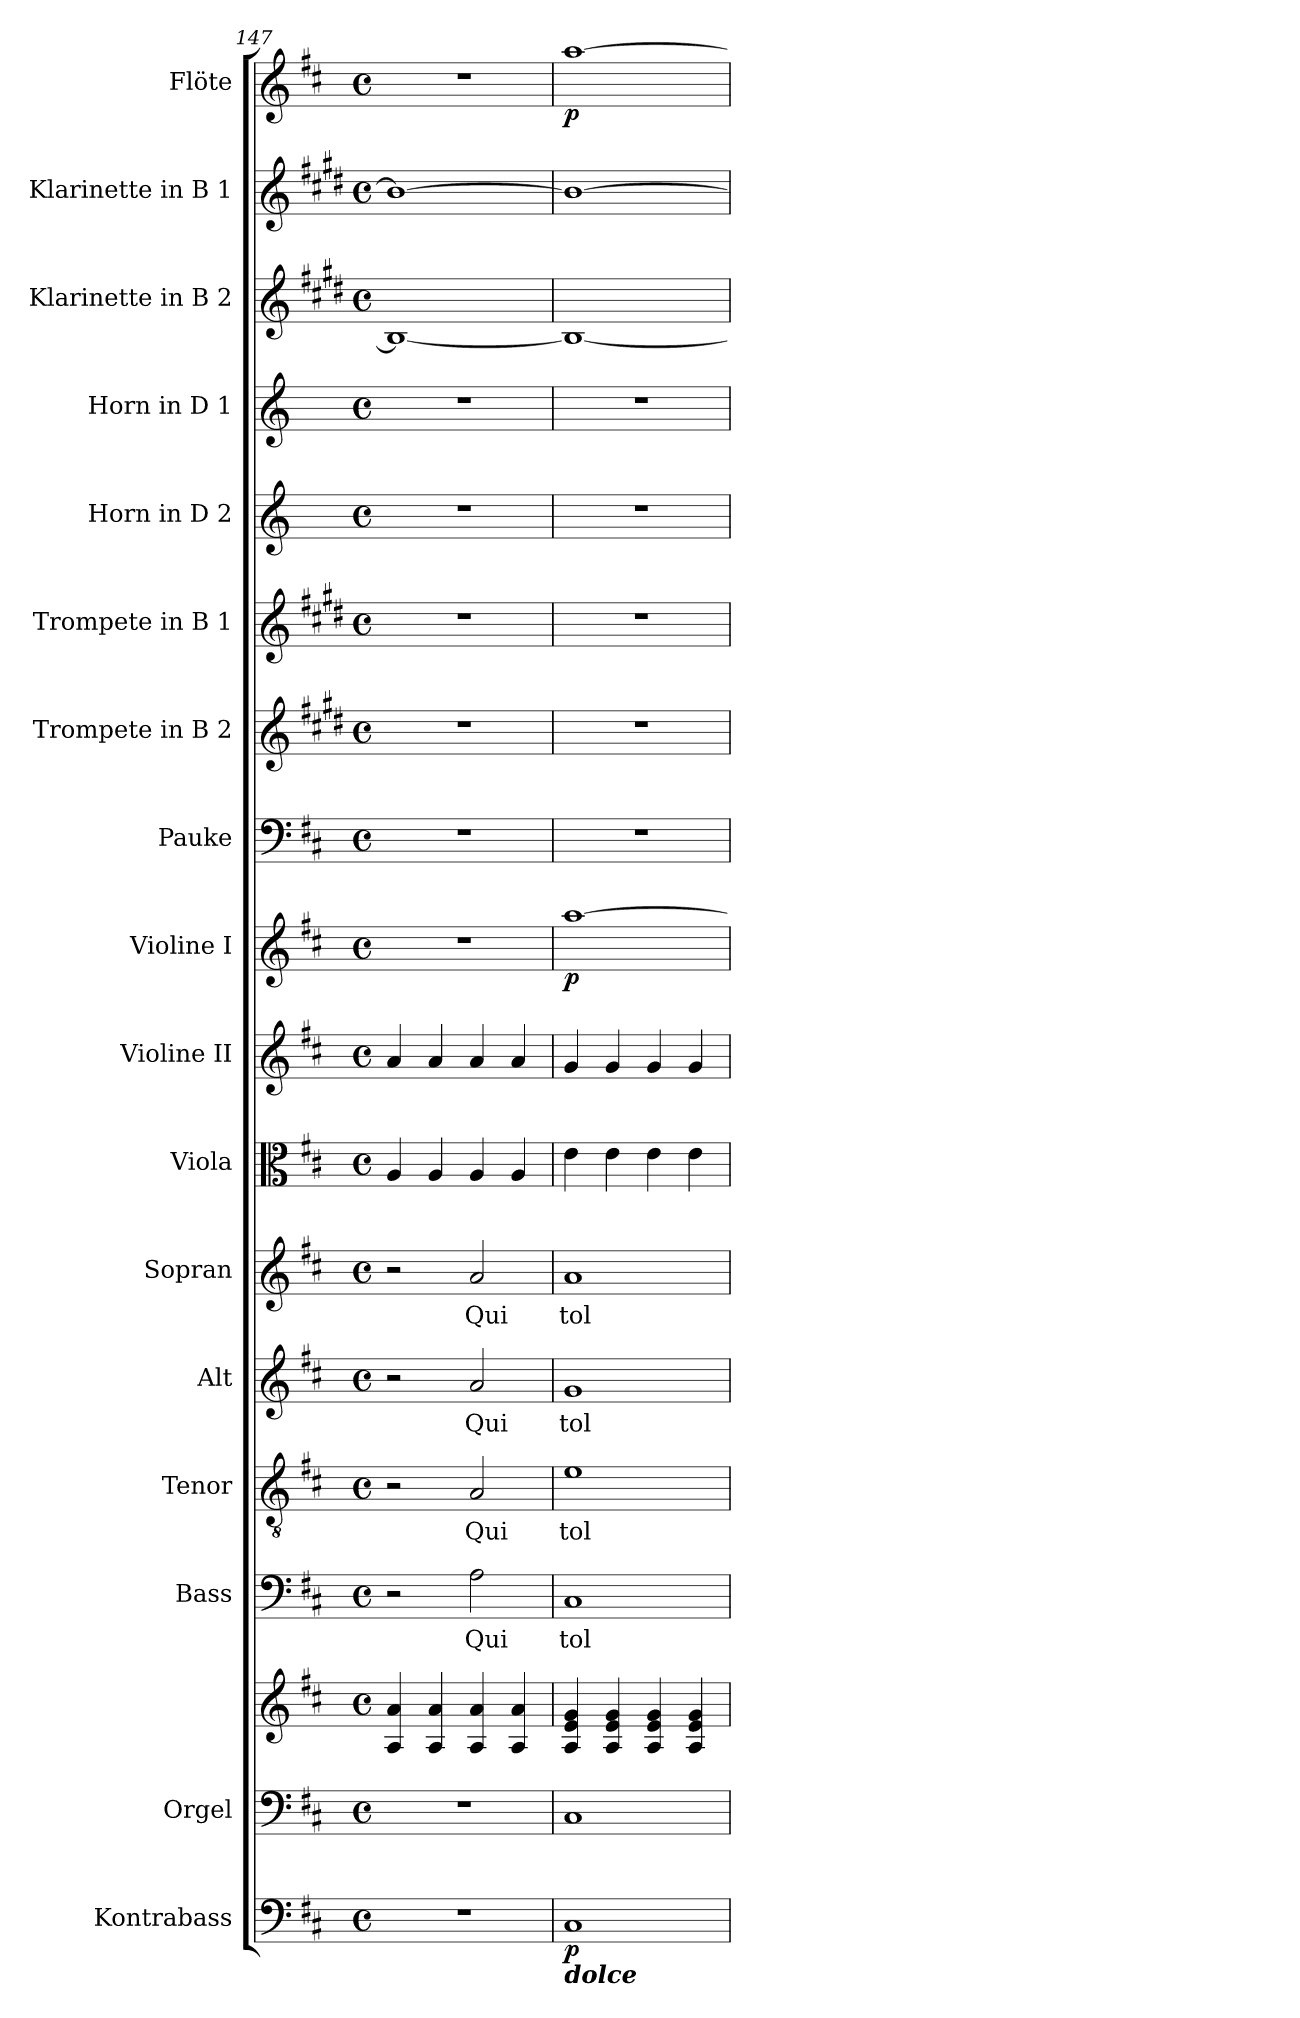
**kern	**dynam	**kern	**kern	**kern	**text	**kern	**text	**kern	**text	**kern	**text	**kern	**kern	**kern	**dynam	**kern	**kern	**kern	**kern	**kern	**kern	**kern	**kern	**dynam
*part17	*part17	*part16	*part16	*part15	*part15	*part14	*part14	*part13	*part13	*part12	*part12	*part11	*part10	*part9	*part9	*part8	*part7	*part6	*part5	*part4	*part3	*part2	*part1	*part1
*staff18	*staff18	*staff17	*staff16	*staff15	*staff15	*staff14	*staff14	*staff13	*staff13	*staff12	*staff12	*staff11	*staff10	*staff9	*staff9	*staff8	*staff7	*staff6	*staff5	*staff4	*staff3	*staff2	*staff1	*staff1
*I"Kontrabass	*	*I"Orgel	*	*I"Bass	*	*I"Tenor	*	*I"Alt	*	*I"Sopran	*	*I"Viola	*I"Violine II	*I"Violine I	*	*I"Pauke	*I"Trompete in B 2	*I"Trompete in B 1	*I"Horn in D 2	*I"Horn in D 1	*I"Klarinette in B 2	*I"Klarinette in B 1	*I"Flöte	*
*I'Kb.	*	*I'Org.	*	*I'B	*	*I'T	*	*I'A	*	*I'S	*	*I'Vla.	*I'Vl. II	*I'Vl. I	*	*I'Pk.	*I'Trp. 2	*I'Trp. 1	*I'Hrn. 2	*I'Hrn. 1	*I'Kl. 2	*I'Kl. 1	*I'Fl.	*
*clefF4	*	*clefF4	*clefG2	*clefF4	*	*clefGv2	*	*clefG2	*	*clefG2	*	*clefC3	*clefG2	*clefG2	*	*clefF4	*clefG2	*clefG2	*clefG2	*clefG2	*clefG2	*clefG2	*clefG2	*
*ITrd7c12	*	*	*	*	*	*	*	*	*	*	*	*	*	*	*	*	*ITrd1c2	*ITrd1c2	*ITrd-1c-2	*ITrd-1c-2	*ITrd1c2	*ITrd1c2	*	*
*k[f#c#]	*	*k[f#c#]	*k[f#c#]	*k[f#c#]	*	*k[f#c#]	*	*k[f#c#]	*	*k[f#c#]	*	*k[f#c#]	*k[f#c#]	*k[f#c#]	*	*k[f#c#]	*k[f#c#]	*k[f#c#]	*k[f#c#]	*k[f#c#]	*k[f#c#]	*k[f#c#]	*k[f#c#]	*
*D:	*	*D:	*D:	*D:	*	*D:	*	*D:	*	*D:	*	*D:	*D:	*D:	*	*D:	*D:	*D:	*D:	*D:	*D:	*D:	*D:	*
*M4/4	*	*M4/4	*M4/4	*M4/4	*	*M4/4	*	*M4/4	*	*M4/4	*	*M4/4	*M4/4	*M4/4	*	*M4/4	*M4/4	*M4/4	*M4/4	*M4/4	*M4/4	*M4/4	*M4/4	*
*met(c)	*	*met(c)	*met(c)	*met(c)	*	*met(c)	*	*met(c)	*	*met(c)	*	*met(c)	*met(c)	*met(c)	*	*met(c)	*met(c)	*met(c)	*met(c)	*met(c)	*met(c)	*met(c)	*met(c)	*
=147	=147	=147	=147	=147	=147	=147	=147	=147	=147	=147	=147	=147	=147	=147	=147	=147	=147	=147	=147	=147	=147	=147	=147	=147
1r	.	1r	4A/ 4a/	2r	.	2r	.	2r	.	2r	.	4A/	4a/	1r	.	1r	1r	1r	1r	1r	1A_	1a_	1r	.
.	.	.	4A/ 4a/	.	.	.	.	.	.	.	.	4A/	4a/	.	.	.	.	.	.	.	.	.	.	.
!	!	!	!	!	!LO:LY:b	!	!LO:LY:b	!	!LO:LY:b	!	!LO:LY:b	!	!	!	!	!	!	!	!	!	!	!	!	!
.	.	.	4A/ 4a/	2A\	Qui	2A/	Qui	2a/	Qui	2a/	Qui	4A/	4a/	.	.	.	.	.	.	.	.	.	.	.
.	.	.	4A/ 4a/	.	.	.	.	.	.	.	.	4A/	4a/	.	.	.	.	.	.	.	.	.	.	.
=148	=148	=148	=148	=148	=148	=148	=148	=148	=148	=148	=148	=148	=148	=148	=148	=148	=148	=148	=148	=148	=148	=148	=148	=148
!LO:TX:b:Bi:t=dolce	!	!	!	!	!	!	!	!	!	!	!	!	!	!	!	!	!	!	!	!	!	!	!	!
!	!LO:DY:b	!	!	!	!LO:LY:b	!	!LO:LY:b	!	!LO:LY:b	!	!LO:LY:b	!	!	!	!LO:DY:b	!	!	!	!	!	!	!	!	!LO:DY:b
1CC#	p	1C#	4A/ 4e/ 4g/	1C#	tol-	1e	tol-	1g	tol-	1a	tol-	4e\	4g/	[1aa	p	1r	1r	1r	1r	1r	1A_	1a_	[1aa	p
.	.	.	4A/ 4e/ 4g/	.	.	.	.	.	.	.	.	4e\	4g/	.	.	.	.	.	.	.	.	.	.	.
.	.	.	4A/ 4e/ 4g/	.	.	.	.	.	.	.	.	4e\	4g/	.	.	.	.	.	.	.	.	.	.	.
.	.	.	4A/ 4e/ 4g/	.	.	.	.	.	.	.	.	4e\	4g/	.	.	.	.	.	.	.	.	.	.	.
=	=	=	=	=	=	=	=	=	=	=	=	=	=	=	=	=	=	=	=	=	=	=	=	=
*-	*-	*-	*-	*-	*-	*-	*-	*-	*-	*-	*-	*-	*-	*-	*-	*-	*-	*-	*-	*-	*-	*-	*-	*-
